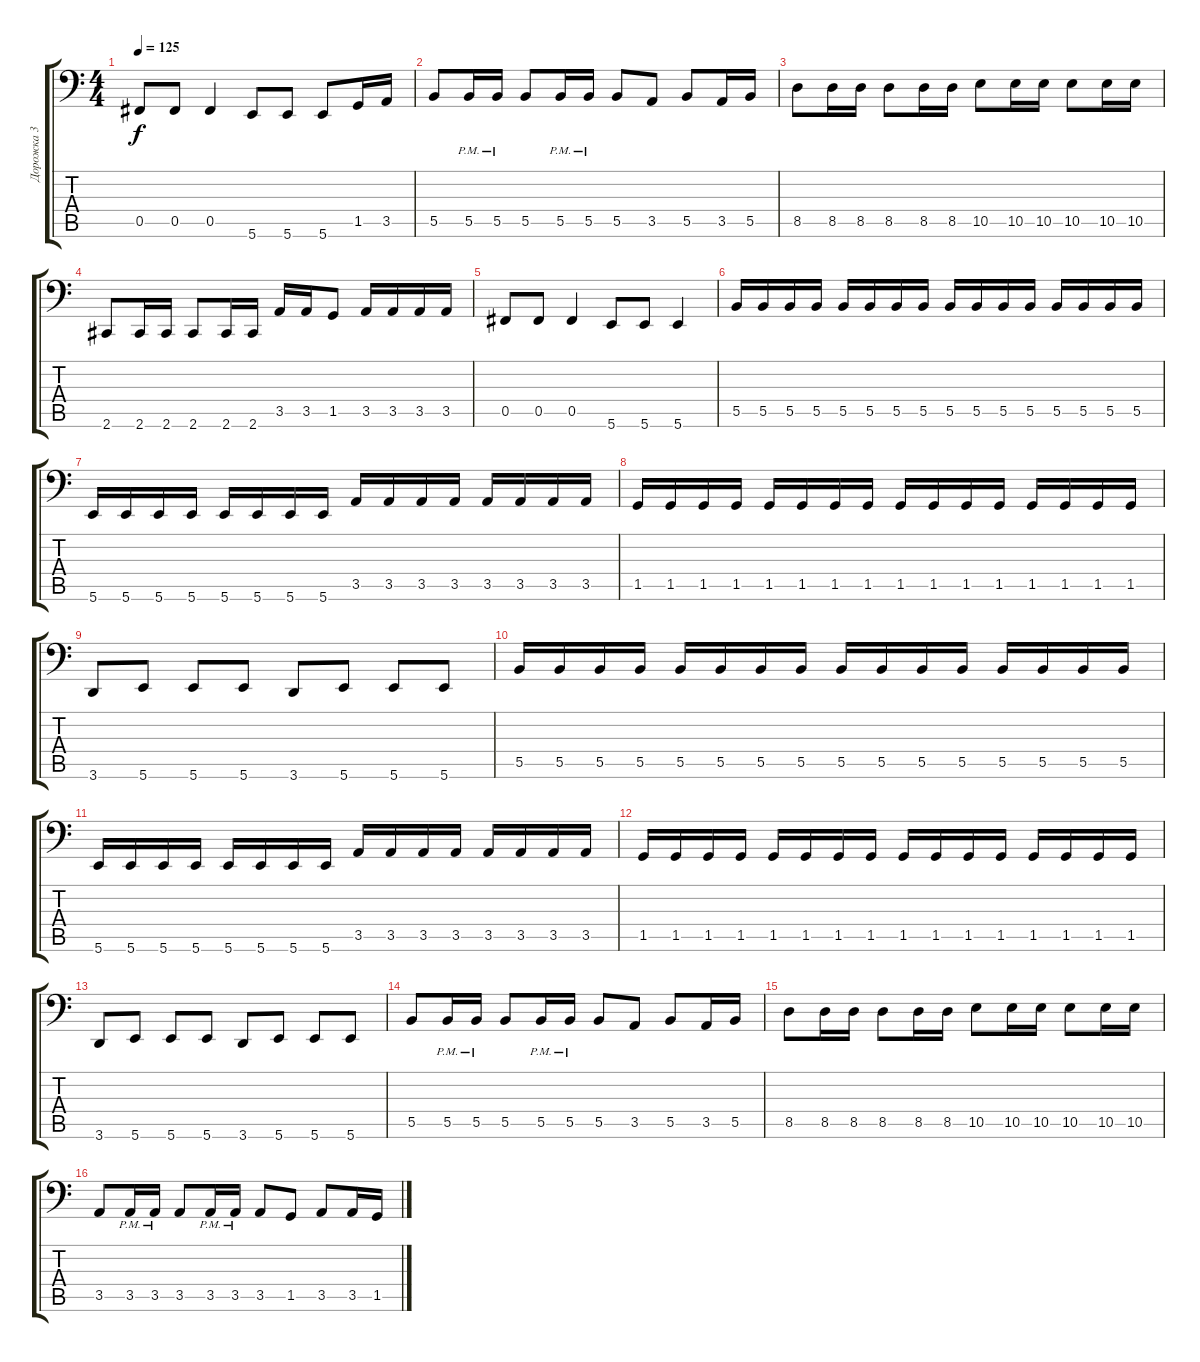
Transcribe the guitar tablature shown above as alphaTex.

\track ("Дорожка 3" "Дорожка 3") {instrument electricbassfinger}
\staff {score tabs}
\tuning (Db3 Ab2 E2 B1 Gb1 B0) {hide}
\ts (4 4)
\tempo 125
\clef f4
\ks c
0.5.8{dy f} 0.5.8 0.5.4 5.6.8 5.6.8 5.6.8 1.5.16 3.5.16 |
5.5.8 5.5{pm}.16 5.5{pm}.16 5.5.8 5.5{pm}.16 5.5{pm}.16 5.5.8 3.5.8 5.5.8 3.5.16 5.5.16 |
8.5.8 8.5.16 8.5.16 8.5.8 8.5.16 8.5.16 10.5.8 10.5.16 10.5.16 10.5.8 10.5.16 10.5.16 |
2.6.8 2.6.16 2.6.16 2.6.8 2.6.16 2.6.16 3.5.16 3.5.16 1.5.8 3.5.16 3.5.16 3.5.16 3.5.16 |
0.5.8 0.5.8 0.5.4 5.6.8 5.6.8 5.6.4 |
5.5.16 5.5.16 5.5.16 5.5.16 5.5.16 5.5.16 5.5.16 5.5.16 5.5.16 5.5.16 5.5.16 5.5.16 5.5.16 5.5.16 5.5.16 5.5.16 |
5.6.16 5.6.16 5.6.16 5.6.16 5.6.16 5.6.16 5.6.16 5.6.16 3.5.16 3.5.16 3.5.16 3.5.16 3.5.16 3.5.16 3.5.16 3.5.16 |
1.5.16 1.5.16 1.5.16 1.5.16 1.5.16 1.5.16 1.5.16 1.5.16 1.5.16 1.5.16 1.5.16 1.5.16 1.5.16 1.5.16 1.5.16 1.5.16 |
3.6.8 5.6.8 5.6.8 5.6.8 3.6.8 5.6.8 5.6.8 5.6.8 |
5.5.16 5.5.16 5.5.16 5.5.16 5.5.16 5.5.16 5.5.16 5.5.16 5.5.16 5.5.16 5.5.16 5.5.16 5.5.16 5.5.16 5.5.16 5.5.16 |
5.6.16 5.6.16 5.6.16 5.6.16 5.6.16 5.6.16 5.6.16 5.6.16 3.5.16 3.5.16 3.5.16 3.5.16 3.5.16 3.5.16 3.5.16 3.5.16 |
1.5.16 1.5.16 1.5.16 1.5.16 1.5.16 1.5.16 1.5.16 1.5.16 1.5.16 1.5.16 1.5.16 1.5.16 1.5.16 1.5.16 1.5.16 1.5.16 |
3.6.8 5.6.8 5.6.8 5.6.8 3.6.8 5.6.8 5.6.8 5.6.8 |
5.5.8 5.5{pm}.16 5.5{pm}.16 5.5.8 5.5{pm}.16 5.5{pm}.16 5.5.8 3.5.8 5.5.8 3.5.16 5.5.16 |
8.5.8 8.5.16 8.5.16 8.5.8 8.5.16 8.5.16 10.5.8 10.5.16 10.5.16 10.5.8 10.5.16 10.5.16 |
3.5.8 3.5{pm}.16 3.5{pm}.16 3.5.8 3.5{pm}.16 3.5{pm}.16 3.5.8 1.5.8 3.5.8 3.5.16 1.5.16
